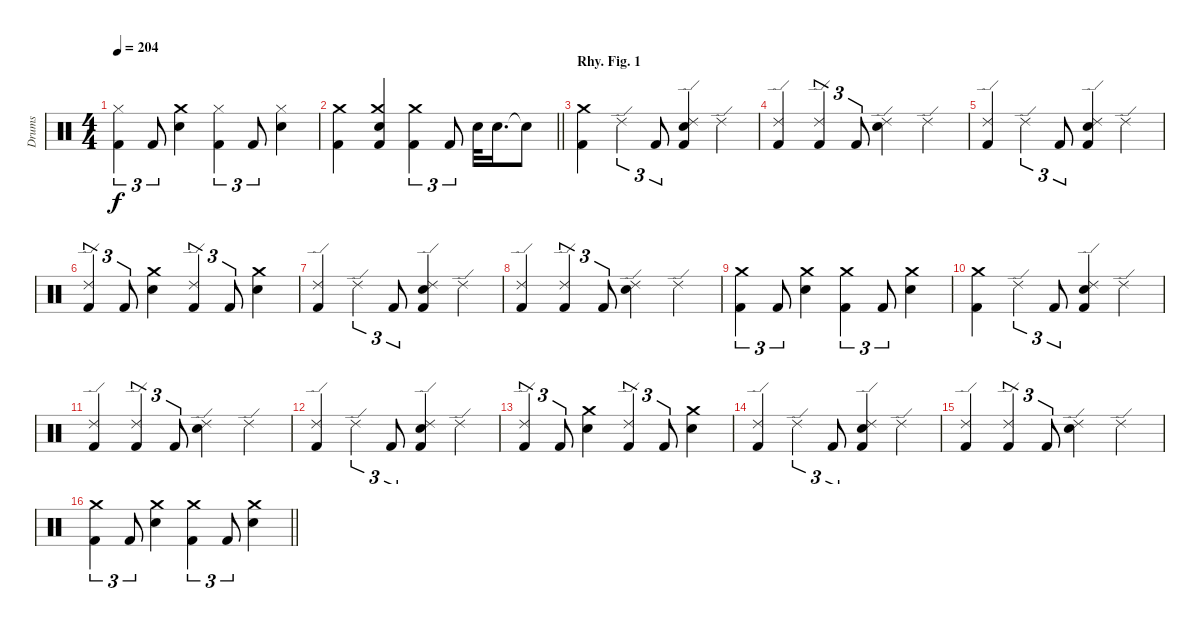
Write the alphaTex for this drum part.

\track ("Drums" "Drums") {mute instrument percussion}
\staff {score}
\articulation defaults
\ts (4 4)
\tempo 204
\clef neutral
\ks c
("Kick (hit) 2" "Hi-Hat (closed)").4{tu (3 2) dy f} "Kick (hit) 2".8{tu (3 2)} ("Crash medium (hit)" "Snare (hit) 2").4 ("Kick (hit) 2" "Hi-Hat (closed)").4{tu (3 2)} "Kick (hit) 2".8{tu (3 2)} ("Snare (hit) 2" "Hi-Hat (closed)").4 |
\barLineRight lightlight
("Kick (hit) 2" "Crash medium (hit)").4 ("Kick (hit) 2" "Snare (hit) 2" "Crash medium (hit)").4 ("Kick (hit) 2" "Crash medium (hit)").4{tu (3 2)} "Kick (hit) 2".8{tu (3 2)} "Snare (hit) 2".32 "Snare (hit) 2".16{d} "Snare (hit)"{t}.8 |
\section ("" "Rhy. Fig. 1")
("Kick (hit) 2" "Crash medium (hit)").4 "Ride (edge) 2".4{tu (3 2)} "Kick (hit) 2".8{tu (3 2)} ("Kick (hit) 2" "Snare (hit) 2" "Ride (edge) 2").4 "Ride (edge) 2".4 |
("Kick (hit) 2" "Ride (edge) 2").4 ("Ride (edge) 2" "Kick (hit) 2").4{tu (3 2)} "Kick (hit) 2".8{tu (3 2)} ("Snare (hit) 2" "Ride (edge) 2").4 "Ride (edge) 2".4 |
("Kick (hit) 2" "Ride (edge) 2").4 "Ride (edge) 2".4{tu (3 2)} "Kick (hit) 2".8{tu (3 2)} ("Ride (edge) 2" "Snare (hit) 2" "Kick (hit) 2").4 "Ride (edge) 2".4 |
("Ride (edge) 2" "Kick (hit) 2").4{tu (3 2)} "Kick (hit) 2".8{tu (3 2)} ("Snare (hit) 2" "Crash medium (hit)").4 ("Ride (edge) 2" "Kick (hit) 2").4{tu (3 2)} "Kick (hit) 2".8{tu (3 2)} ("Snare (hit) 2" "Crash medium (hit)").4 |
("Ride (edge) 2" "Kick (hit) 2").4 "Ride (edge) 2".4{tu (3 2)} "Kick (hit) 2".8{tu (3 2)} ("Ride (edge) 2" "Snare (hit) 2" "Kick (hit) 2").4 "Ride (edge) 2".4 |
("Kick (hit) 2" "Ride (edge) 2").4 ("Ride (edge) 2" "Kick (hit) 2").4{tu (3 2)} "Kick (hit) 2".8{tu (3 2)} ("Snare (hit) 2" "Ride (edge) 2").4 "Ride (edge) 2".4 |
("Kick (hit) 2" "Crash medium (hit)").4{tu (3 2)} "Kick (hit) 2".8{tu (3 2)} ("Snare (hit) 2" "Crash medium (hit)").4 ("Kick (hit) 2" "Crash medium (hit)").4{tu (3 2)} "Kick (hit) 2".8{tu (3 2)} ("Snare (hit) 2" "Crash medium (hit)").4 |
("Kick (hit) 2" "Crash medium (hit)").4 "Ride (edge) 2".4{tu (3 2)} "Kick (hit) 2".8{tu (3 2)} ("Kick (hit) 2" "Snare (hit) 2" "Ride (edge) 2").4 "Ride (edge) 2".4 |
("Kick (hit) 2" "Ride (edge) 2").4 ("Ride (edge) 2" "Kick (hit) 2").4{tu (3 2)} "Kick (hit) 2".8{tu (3 2)} ("Snare (hit) 2" "Ride (edge) 2").4 "Ride (edge) 2".4 |
("Kick (hit) 2" "Ride (edge) 2").4 "Ride (edge) 2".4{tu (3 2)} "Kick (hit) 2".8{tu (3 2)} ("Ride (edge) 2" "Snare (hit) 2" "Kick (hit) 2").4 "Ride (edge) 2".4 |
("Ride (edge) 2" "Kick (hit) 2").4{tu (3 2)} "Kick (hit) 2".8{tu (3 2)} ("Snare (hit) 2" "Crash medium (hit)").4 ("Ride (edge) 2" "Kick (hit) 2").4{tu (3 2)} "Kick (hit) 2".8{tu (3 2)} ("Snare (hit) 2" "Crash medium (hit)").4 |
("Ride (edge) 2" "Kick (hit) 2").4 "Ride (edge) 2".4{tu (3 2)} "Kick (hit) 2".8{tu (3 2)} ("Ride (edge) 2" "Snare (hit) 2" "Kick (hit) 2").4 "Ride (edge) 2".4 |
("Kick (hit) 2" "Ride (edge) 2").4 ("Ride (edge) 2" "Kick (hit) 2").4{tu (3 2)} "Kick (hit) 2".8{tu (3 2)} ("Snare (hit) 2" "Ride (edge) 2").4 "Ride (edge) 2".4 |
\barLineRight lightlight
("Kick (hit) 2" "Crash medium (hit)").4{tu (3 2)} "Kick (hit) 2".8{tu (3 2)} ("Snare (hit) 2" "Crash medium (hit)").4 ("Kick (hit) 2" "Crash medium (hit)").4{tu (3 2)} "Kick (hit) 2".8{tu (3 2)} ("Snare (hit) 2" "Crash medium (hit)").4
